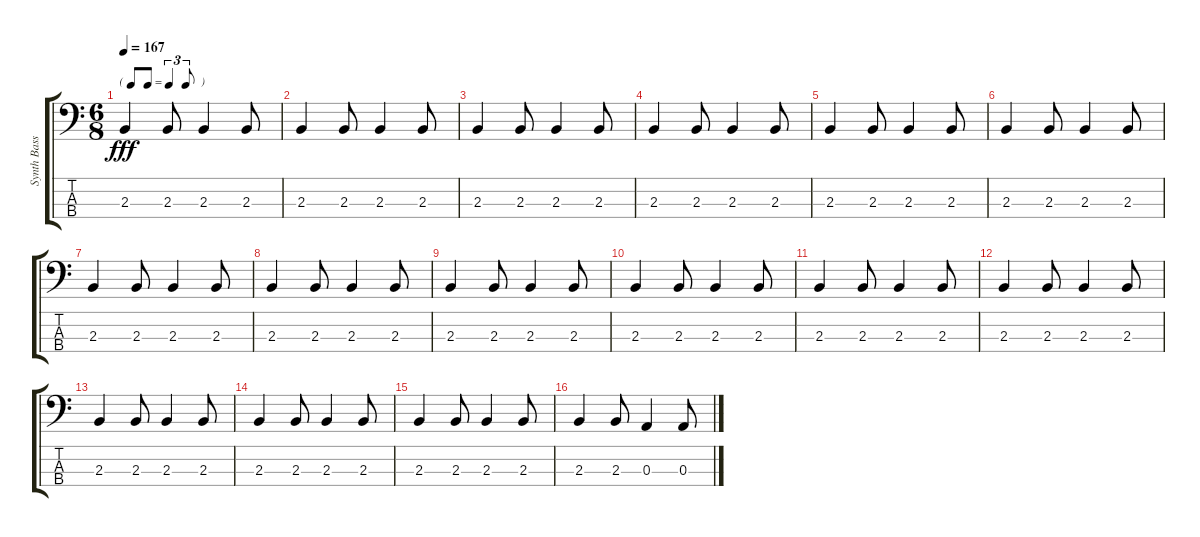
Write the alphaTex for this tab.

\track ("Synth Bass 2 RC" "Synth Bass") {instrument synthbass2}
\staff {score tabs}
\tuning (G2 D2 A1 E1) {hide}
\ts (6 8)
\tf triplet8th
\tempo 167
\clef f4
\ks c
2.3.4{dy fff} 2.3.8 2.3.4 2.3.8 |
2.3.4 2.3.8 2.3.4 2.3.8 |
2.3.4 2.3.8 2.3.4 2.3.8 |
2.3.4 2.3.8 2.3.4 2.3.8 |
2.3.4 2.3.8 2.3.4 2.3.8 |
2.3.4 2.3.8 2.3.4 2.3.8 |
2.3.4 2.3.8 2.3.4 2.3.8 |
2.3.4 2.3.8 2.3.4 2.3.8 |
2.3.4 2.3.8 2.3.4 2.3.8 |
2.3.4 2.3.8 2.3.4 2.3.8 |
2.3.4 2.3.8 2.3.4 2.3.8 |
2.3.4 2.3.8 2.3.4 2.3.8 |
2.3.4 2.3.8 2.3.4 2.3.8 |
2.3.4 2.3.8 2.3.4 2.3.8 |
2.3.4 2.3.8 2.3.4 2.3.8 |
2.3.4 2.3.8 0.3.4 0.3.8
